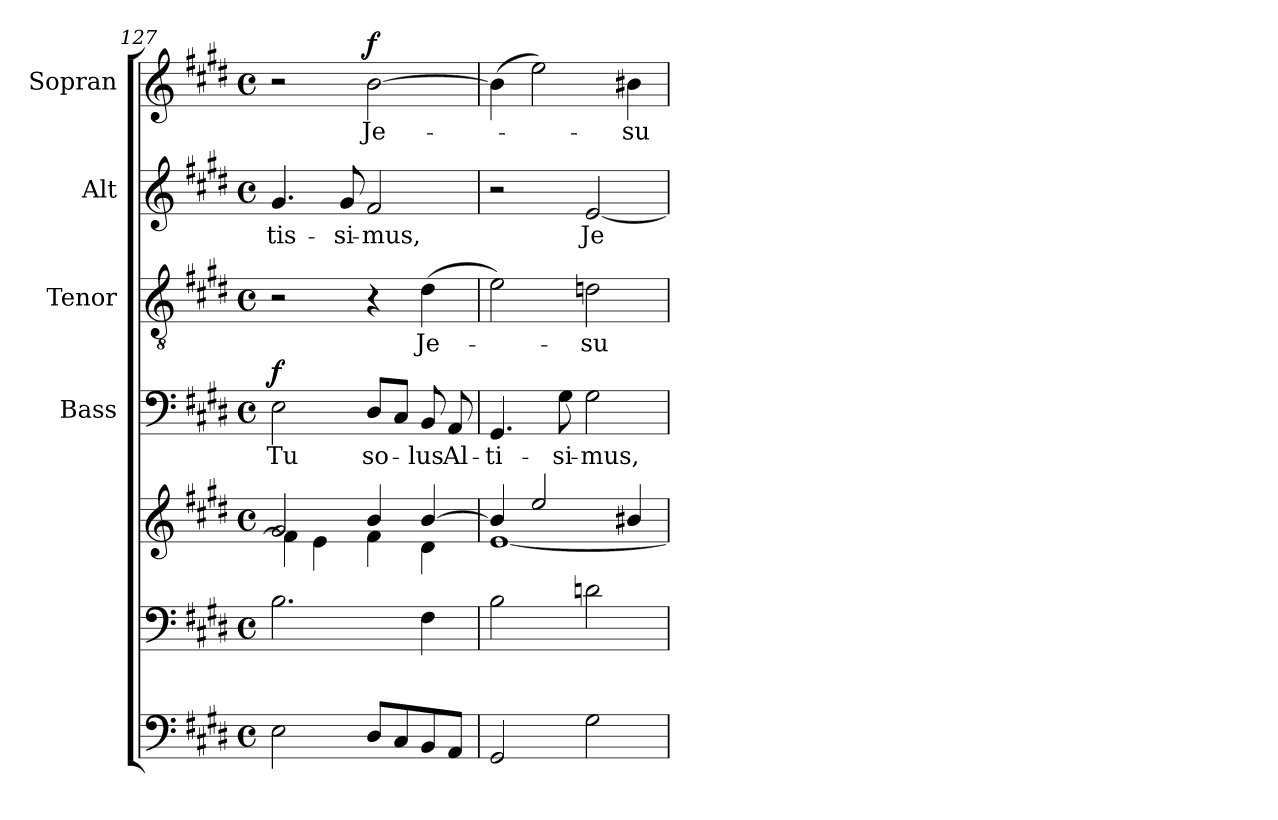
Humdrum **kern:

**kern	**kern	**kern	**kern	**text	**dynam	**kern	**text	**kern	**text	**kern	**text	**dynam
*part6	*part5	*part5	*part4	*part4	*part4	*part3	*part3	*part2	*part2	*part1	*part1	*part1
*staff7	*staff6	*staff5	*staff4	*staff4	*staff4	*staff3	*staff3	*staff2	*staff2	*staff1	*staff1	*staff1
*	*	*	*I"Bass	*	*	*I"Tenor	*	*I"Alt	*	*I"Sopran	*	*
*	*	*	*I'B.	*	*	*I'T.	*	*I'A.	*	*I'S.	*	*
*clefF4	*clefF4	*clefG2	*clefF4	*	*	*clefGv2	*	*clefG2	*	*clefG2	*	*
*ITrd7c12	*	*	*	*	*	*	*	*	*	*	*	*
*k[f#c#g#d#]	*k[f#c#g#d#]	*k[f#c#g#d#]	*k[f#c#g#d#]	*	*	*k[f#c#g#d#]	*	*k[f#c#g#d#]	*	*k[f#c#g#d#]	*	*
*E:	*E:	*E:	*E:	*	*	*E:	*	*E:	*	*E:	*	*
*M4/4	*M4/4	*M4/4	*M4/4	*	*	*M4/4	*	*M4/4	*	*M4/4	*	*
*met(c)	*met(c)	*met(c)	*met(c)	*	*	*met(c)	*	*met(c)	*	*met(c)	*	*
=127	=127	=127	=127	=127	=127	=127	=127	=127	=127	=127	=127	=127
*	*	*^	*	*	*	*	*	*	*	*	*	*
!	!	!	!	!	!LO:LY:b	!LO:DY:a	!	!	!	!LO:LY:b	!	!	!
2EE\	2.B\	2g#/	4f#\]	2E\	Tu	f	2r	.	4.g#/	-tis-	2r	.	.
.	.	.	4e\	.	.	.	.	.	.	.	.	.	.
!	!	!	!	!	!	!	!	!	!	!LO:LY:b	!	!	!
.	.	.	.	.	.	.	.	.	8g#/	-si-	.	.	.
!	!	!	!	!	!LO:LY:b	!	!	!	!	!LO:LY:b	!	!LO:LY:b	!LO:DY:a
8DD#/L	.	4b/	4f#\	8D#/L	so-	.	4r	.	2f#/	-mus,	[2b\	Je-	f
8CC#/	.	.	.	8C#/J	.	.	.	.	.	.	.	.	.
!	!	!	!	!	!LO:LY:b	!	!	!LO:LY:b	!	!	!	!	!
8BBB/	4F#\	[>4b/	4d#\	8BB/	-lus	.	(>4d#\	Je-	.	.	.	.	.
!	!	!	!	!	!LO:LY:b	!	!	!	!	!	!	!	!
8AAA/J	.	.	.	8AA/	Al-	.	.	.	.	.	.	.	.
!!LO:PB:g=z
=128	=128	=128	=128	=128	=128	=128	=128	=128	=128	=128	=128	=128	=128
!	!	!	!	!	!LO:LY:b	!	!	!	!	!	!	!	!
2GGG#/	2B\	4b/]	[<1e	4.GG#/	-ti-	.	2e\)	.	2r	.	(>4b\]	.	.
.	.	2ee/	.	.	.	.	.	.	.	.	2ee\)	.	.
!	!	!	!	!	!LO:LY:b	!	!	!	!	!	!	!	!
.	.	.	.	8G#\	-si-	.	.	.	.	.	.	.	.
!	!	!	!	!	!LO:LY:b	!	!	!LO:LY:b	!	!LO:LY:b	!	!	!
2GG#\	2dn\	.	.	2G#\	-mus,	.	2dn\	-su	[2e/	Je-	.	.	.
!	!	!	!	!	!	!	!	!	!	!	!	!LO:LY:b	!
.	.	4b#X/	.	.	.	.	.	.	.	.	4b#X\	-su	.
*	*	*v	*v	*	*	*	*	*	*	*	*	*	*
=	=	=	=	=	=	=	=	=	=	=	=	=
*-	*-	*-	*-	*-	*-	*-	*-	*-	*-	*-	*-	*-
